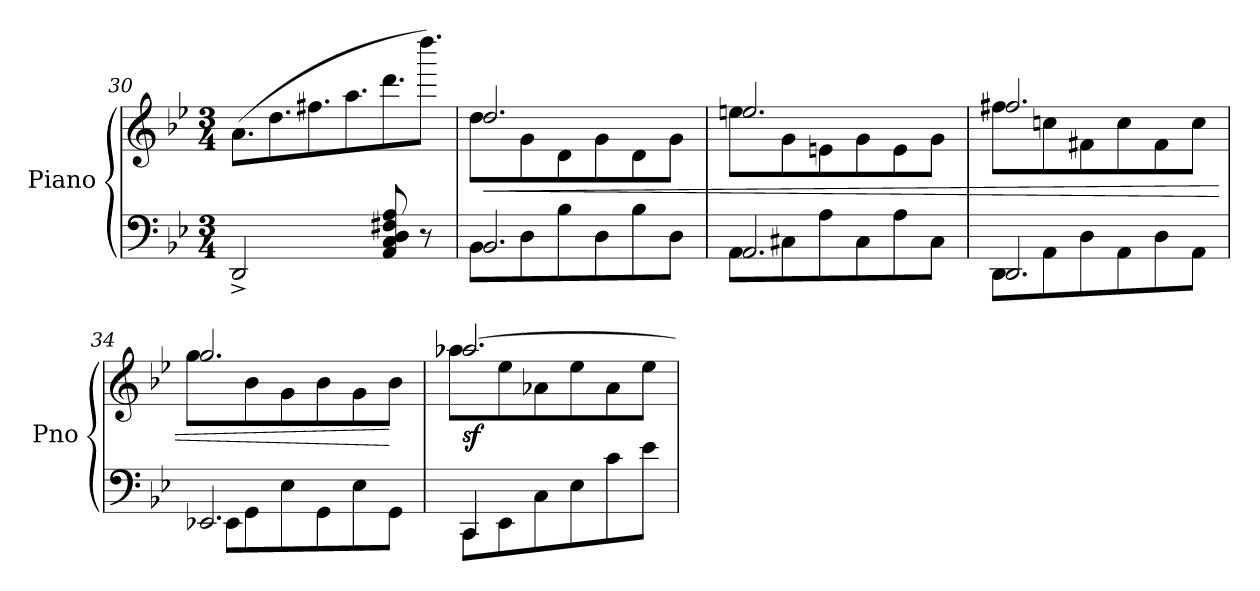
**kern	**kern	**dynam
*part1	*part1	*part1
*staff2	*staff1	*staff1/2
*I"Piano	*	*
*I'Pno	*	*
!!LO:PB:g=z
*clefF4	*clefG2	*
*k[b-e-]	*k[b-e-]	*
*B-:	*B-:	*
*M3/4	*M3/4	*
*	*Xtuplet	*
=30	=30	=30
2DD^/	(12.a\L	.
.	12.dd\	.
.	12.ff#X\	.
.	12.aa\	.
8AA/ 8C/ 8D/ 8F#X/ 8A/	12.ddd\	.
8r	12.dddd\J)	.
=31	=31	=31
*^	*	*
!	!	!LO:TX:b:t=p, e molto espressivo	!
!	!	!	!LO:HP:b
*	*	*^	*
2.BB-/	8BB-\L	2.dd/	8dd\L	<
.	8D\	.	8g\	.
.	8B-\	.	8d\	.
.	8D\	.	8g\	.
.	8B-\	.	8d\	.
.	8D\J	.	8g\J	.
=32	=32	=32	=32	=32
2.AA/	8AA\L	2.een/	8ee\L	.
.	8C#X\	.	8g\	.
.	8A\	.	8en\	.
.	8C#\	.	8g\	.
.	8A\	.	8e\	.
.	8C#\J	.	8g\J	.
=33	=33	=33	=33	=33
2.DD/	8DD\L	2.ff#X/	8ff#\L	.
.	8AA\	.	8ccn\	.
.	8D\	.	8f#X\	.
.	8AA\	.	8cc\	.
.	8D\	.	8f#\	.
.	8AA\J	.	8cc\J	.
=34	=34	=34	=34	=34
2.EE-X/	8EE-\L	2.gg/	8gg\L	.
.	8GG\	.	8b-\	.
.	8E-\	.	8g\	.
.	8GG\	.	8b-\	.
.	8E-\	.	8g\	.
.	8GG\J	.	8b-\J	[
=35	=35	=35	=35	=35
!	!	!	!	!LO:DY:b
8CC\L	4CC/	[2.aa-X/	8aa-\L	sf
8EE-\	.	.	8ee-\	.
8C\	2ryy	.	8a-X\	.
8E-\	.	.	8ee-\	.
8c\	.	.	8a-\	.
8e-\J	.	.	8ee-\J	.
*v	*v	*	*	*
*	*v	*v	*
=	=	=
*-	*-	*-
